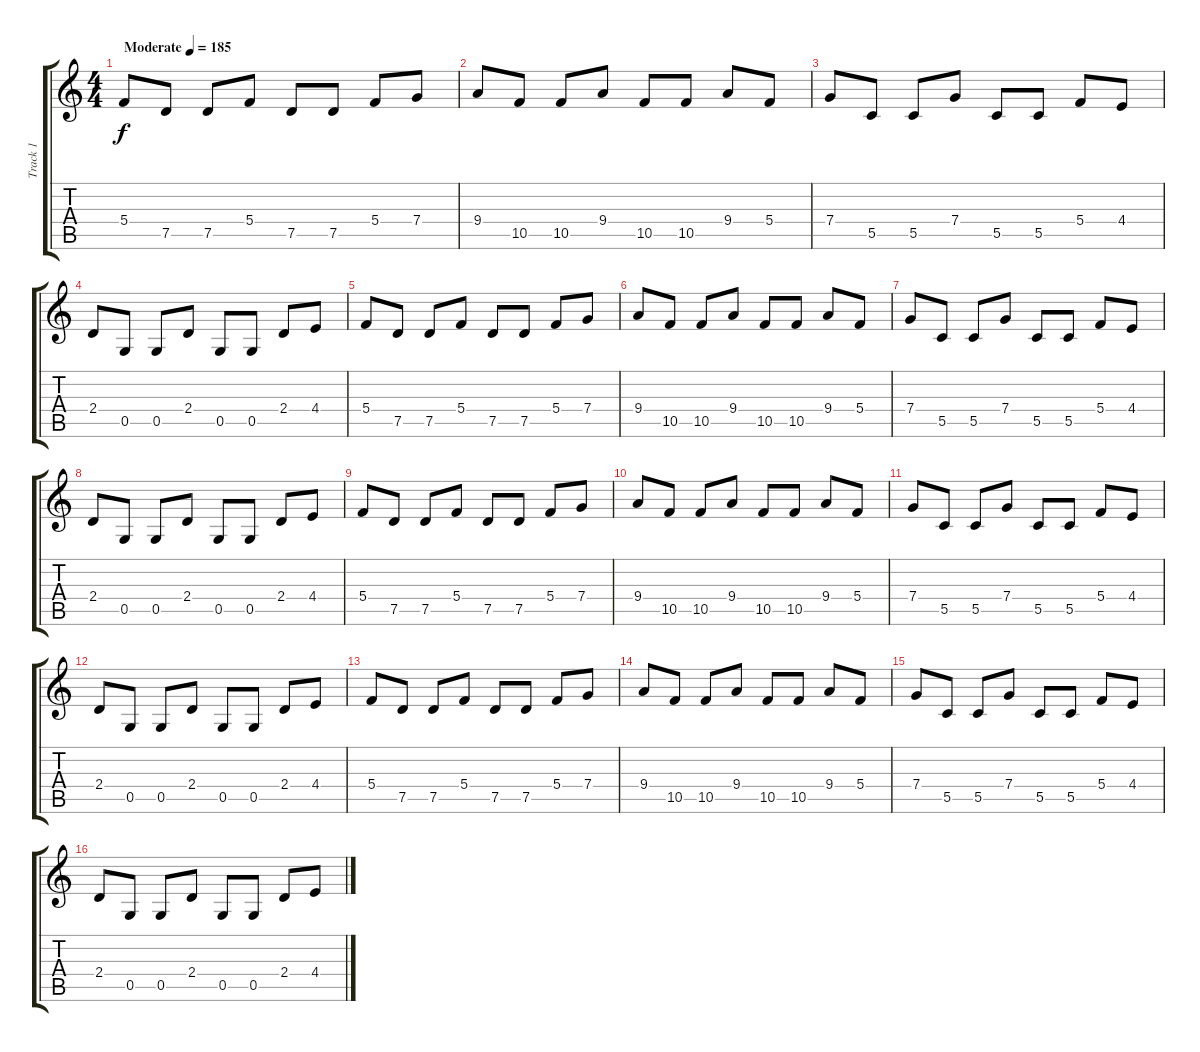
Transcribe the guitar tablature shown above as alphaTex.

\track ("Track 1" "Track 1") {instrument overdrivenguitar}
\staff {score tabs}
\tuning (D4 A3 F3 C3 G2 C2) {hide}
\ts (4 4)
\tempo (185 "Moderate")
\clef g2
\ks c
5.4.8{lyrics (0 "") lyrics (1 "") lyrics (2 "") lyrics (3 "") lyrics (4 "") dy f instrument overdrivenguitar} 7.5.8 7.5.8 5.4.8 7.5.8 7.5.8 5.4.8 7.4.8 |
9.4.8 10.5.8 10.5.8 9.4.8 10.5.8 10.5.8 9.4.8 5.4.8 |
7.4.8 5.5.8 5.5.8 7.4.8 5.5.8 5.5.8 5.4.8 4.4.8 |
2.4.8 0.5.8 0.5.8 2.4.8 0.5.8 0.5.8 2.4.8 4.4.8 |
5.4.8 7.5.8 7.5.8 5.4.8 7.5.8 7.5.8 5.4.8 7.4.8 |
9.4.8 10.5.8 10.5.8 9.4.8 10.5.8 10.5.8 9.4.8 5.4.8 |
7.4.8 5.5.8 5.5.8 7.4.8 5.5.8 5.5.8 5.4.8 4.4.8 |
2.4.8 0.5.8 0.5.8 2.4.8 0.5.8 0.5.8 2.4.8 4.4.8 |
5.4.8 7.5.8 7.5.8 5.4.8 7.5.8 7.5.8 5.4.8 7.4.8 |
9.4.8 10.5.8 10.5.8 9.4.8 10.5.8 10.5.8 9.4.8 5.4.8 |
7.4.8 5.5.8 5.5.8 7.4.8 5.5.8 5.5.8 5.4.8 4.4.8 |
2.4.8 0.5.8 0.5.8 2.4.8 0.5.8 0.5.8 2.4.8 4.4.8 |
5.4.8 7.5.8 7.5.8 5.4.8 7.5.8 7.5.8 5.4.8 7.4.8 |
9.4.8 10.5.8 10.5.8 9.4.8 10.5.8 10.5.8 9.4.8 5.4.8 |
7.4.8 5.5.8 5.5.8 7.4.8 5.5.8 5.5.8 5.4.8 4.4.8 |
2.4.8 0.5.8 0.5.8 2.4.8 0.5.8 0.5.8 2.4.8 4.4.8
